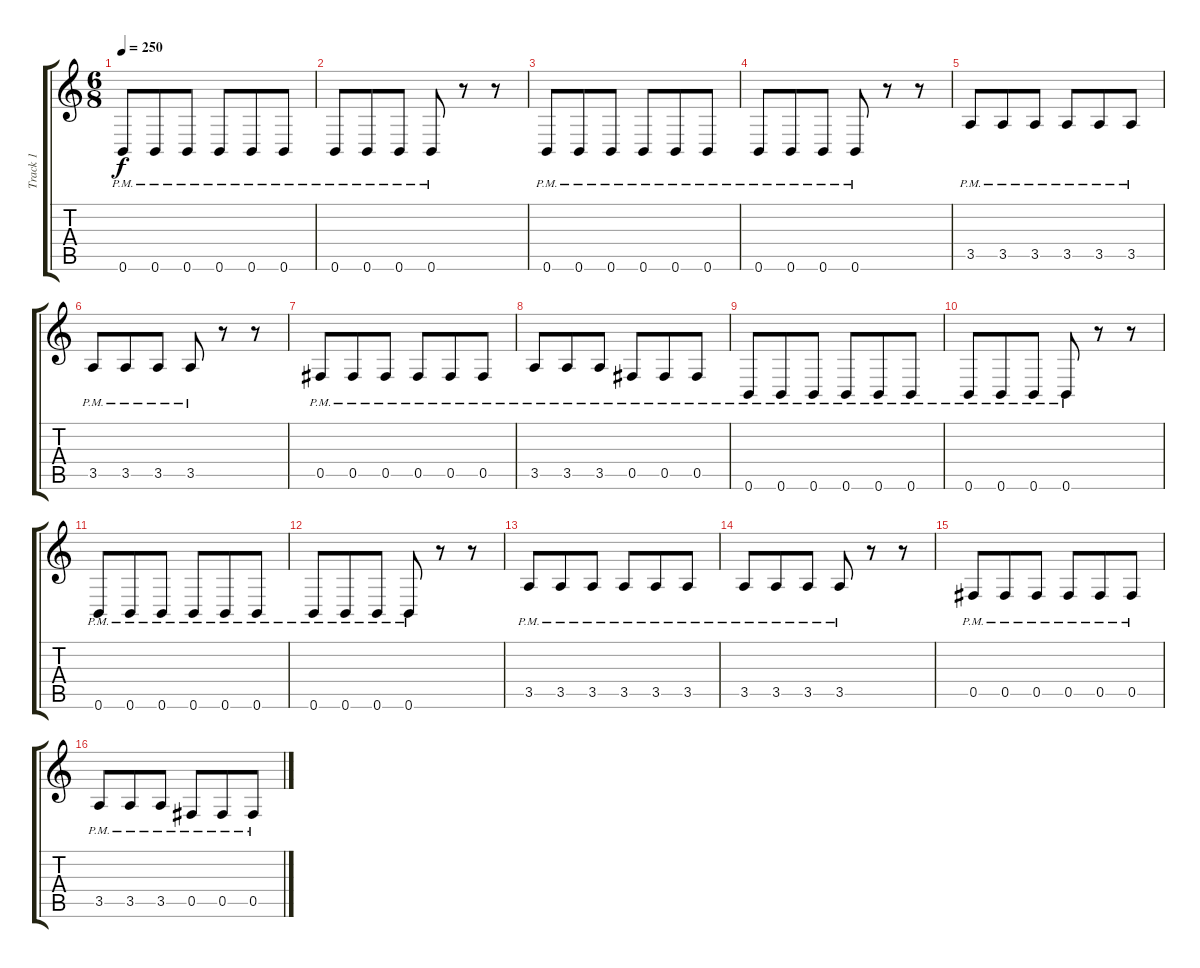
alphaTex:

\track ("Track 1" "Track 1") {instrument distortionguitar}
\staff {score tabs}
\tuning (Db4 Ab3 E3 B2 Gb2 B1) {hide}
\ts (6 8)
\tempo 250
\clef g2
\ks c
0.6{pm}.8{dy f} 0.6{pm}.8 0.6{pm}.8 0.6{pm}.8 0.6{pm}.8 0.6{pm}.8 |
0.6{pm}.8 0.6{pm}.8 0.6{pm}.8 0.6{pm}.8 r.8 r.8 |
0.6{pm}.8 0.6{pm}.8 0.6{pm}.8 0.6{pm}.8 0.6{pm}.8 0.6{pm}.8 |
0.6{pm}.8 0.6{pm}.8 0.6{pm}.8 0.6{pm}.8 r.8 r.8 |
3.5{pm}.8 3.5{pm}.8 3.5{pm}.8 3.5{pm}.8 3.5{pm}.8 3.5{pm}.8 |
3.5{pm}.8 3.5{pm}.8 3.5{pm}.8 3.5{pm}.8 r.8 r.8 |
0.5{pm}.8 0.5{pm}.8 0.5{pm}.8 0.5{pm}.8 0.5{pm}.8 0.5{pm}.8 |
3.5{pm}.8 3.5{pm}.8 3.5{pm}.8 0.5{pm}.8 0.5{pm}.8 0.5{pm}.8 |
0.6{pm}.8 0.6{pm}.8 0.6{pm}.8 0.6{pm}.8 0.6{pm}.8 0.6{pm}.8 |
0.6{pm}.8 0.6{pm}.8 0.6{pm}.8 0.6{pm}.8 r.8 r.8 |
0.6{pm}.8 0.6{pm}.8 0.6{pm}.8 0.6{pm}.8 0.6{pm}.8 0.6{pm}.8 |
0.6{pm}.8 0.6{pm}.8 0.6{pm}.8 0.6{pm}.8 r.8 r.8 |
3.5{pm}.8 3.5{pm}.8 3.5{pm}.8 3.5{pm}.8 3.5{pm}.8 3.5{pm}.8 |
3.5{pm}.8 3.5{pm}.8 3.5{pm}.8 3.5{pm}.8 r.8 r.8 |
0.5{pm}.8 0.5{pm}.8 0.5{pm}.8 0.5{pm}.8 0.5{pm}.8 0.5{pm}.8 |
3.5{pm}.8 3.5{pm}.8 3.5{pm}.8 0.5{pm}.8 0.5{pm}.8 0.5{pm}.8
